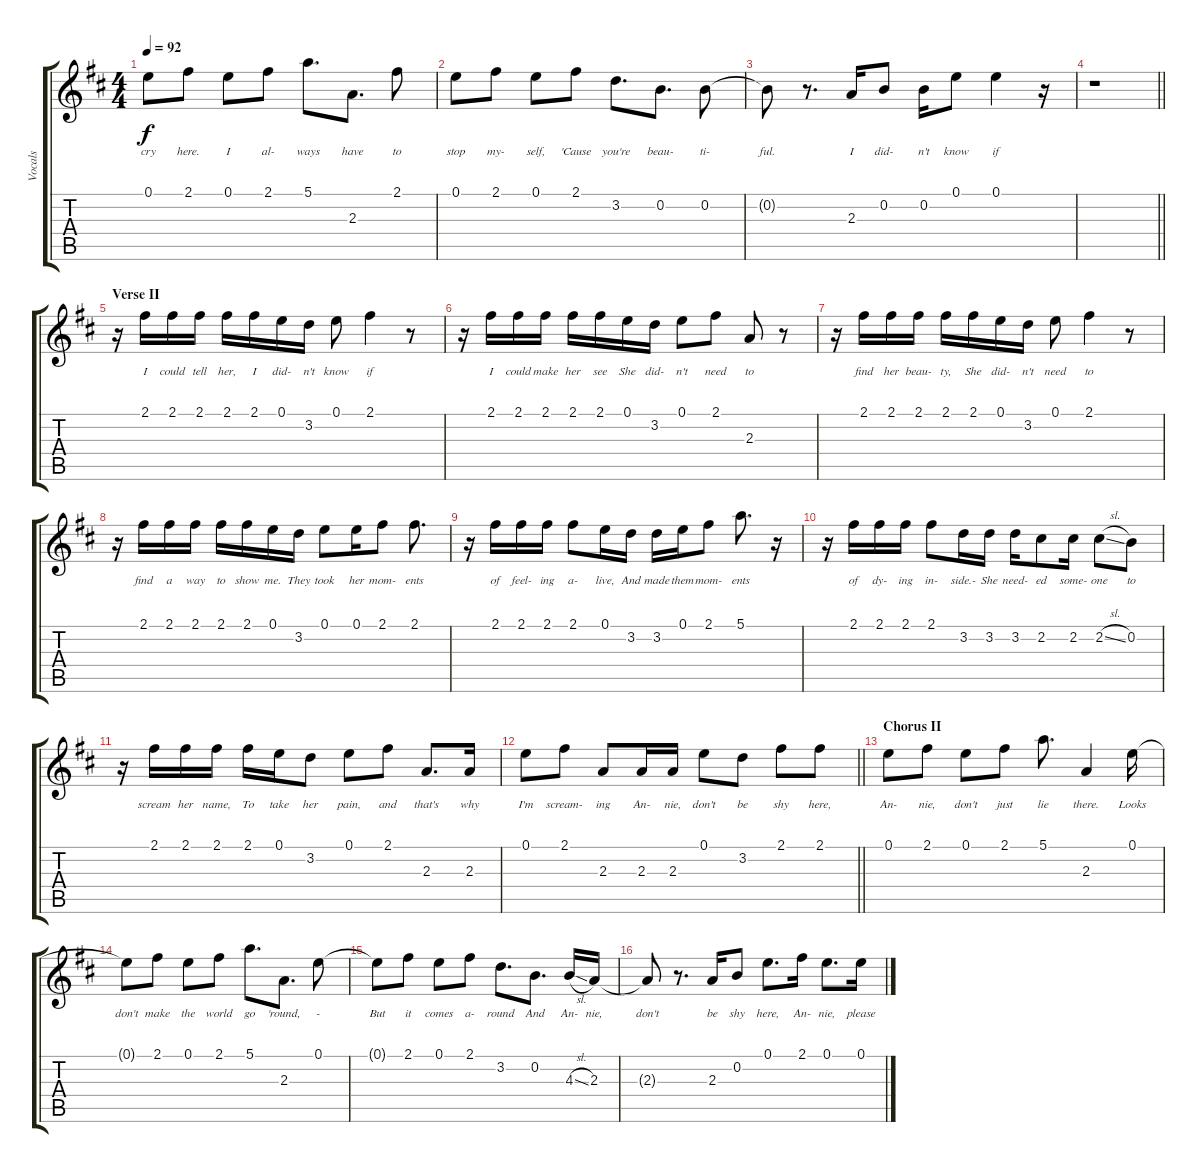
\track ("Vocals" "Vocals") {instrument electricguitarclean}
\staff {score tabs}
\tuning (E4 B3 G3 D3 A2 D2) {hide}
\ts (4 4)
\tempo 92
\clef g2
\ks d
0.1{t}.8{lyrics (0 "cry") lyrics (1 "") lyrics (2 "") lyrics (3 "") lyrics (4 "") dy f} 2.1.8{lyrics (0 "here.") lyrics (1 "") lyrics (2 "") lyrics (3 "") lyrics (4 "")} 0.1.8{lyrics (0 "I") lyrics (1 "") lyrics (2 "") lyrics (3 "") lyrics (4 "")} 2.1.8{lyrics (0 "al-") lyrics (1 "") lyrics (2 "") lyrics (3 "") lyrics (4 "")} 5.1.8{d lyrics (0 "ways") lyrics (1 "") lyrics (2 "") lyrics (3 "") lyrics (4 "")} 2.3.8{d lyrics (0 "have") lyrics (1 "") lyrics (2 "") lyrics (3 "") lyrics (4 "")} 2.1.8{lyrics (0 "to") lyrics (1 "") lyrics (2 "") lyrics (3 "") lyrics (4 "")} |
0.1.8{lyrics (0 "stop") lyrics (1 "") lyrics (2 "") lyrics (3 "") lyrics (4 "")} 2.1.8{lyrics (0 "my-") lyrics (1 "") lyrics (2 "") lyrics (3 "") lyrics (4 "")} 0.1.8{lyrics (0 "self,") lyrics (1 "") lyrics (2 "") lyrics (3 "") lyrics (4 "")} 2.1.8{lyrics (0 "'Cause") lyrics (1 "") lyrics (2 "") lyrics (3 "") lyrics (4 "")} 3.2.8{d lyrics (0 "you're") lyrics (1 "") lyrics (2 "") lyrics (3 "") lyrics (4 "")} 0.2.8{d lyrics (0 "beau-") lyrics (1 "") lyrics (2 "") lyrics (3 "") lyrics (4 "")} 0.2.8{lyrics (0 "ti-") lyrics (1 "") lyrics (2 "") lyrics (3 "") lyrics (4 "")} |
0.2{t}.8{lyrics (0 "ful.") lyrics (1 "") lyrics (2 "") lyrics (3 "") lyrics (4 "")} r.8{d} 2.3.16{lyrics (0 "I") lyrics (1 "") lyrics (2 "") lyrics (3 "") lyrics (4 "")} 0.2.8{lyrics (0 "did-") lyrics (1 "") lyrics (2 "") lyrics (3 "") lyrics (4 "")} 0.2.16{lyrics (0 "n't") lyrics (1 "") lyrics (2 "") lyrics (3 "") lyrics (4 "")} 0.1.8{lyrics (0 "know") lyrics (1 "") lyrics (2 "") lyrics (3 "") lyrics (4 "")} 0.1.4{lyrics (0 "if") lyrics (1 "") lyrics (2 "") lyrics (3 "") lyrics (4 "")} r.16 |
\barLineRight lightlight
r.1 |
\section ("" "Verse II")
r.16 2.1.16{lyrics (0 "I") lyrics (1 "") lyrics (2 "") lyrics (3 "") lyrics (4 "")} 2.1.16{lyrics (0 "could") lyrics (1 "") lyrics (2 "") lyrics (3 "") lyrics (4 "")} 2.1.16{lyrics (0 "tell") lyrics (1 "") lyrics (2 "") lyrics (3 "") lyrics (4 "")} 2.1.16{lyrics (0 "her,") lyrics (1 "") lyrics (2 "") lyrics (3 "") lyrics (4 "")} 2.1.16{lyrics (0 "I") lyrics (1 "") lyrics (2 "") lyrics (3 "") lyrics (4 "")} 0.1.16{lyrics (0 "did-") lyrics (1 "") lyrics (2 "") lyrics (3 "") lyrics (4 "")} 3.2.16{lyrics (0 "n't") lyrics (1 "") lyrics (2 "") lyrics (3 "") lyrics (4 "")} 0.1.8{lyrics (0 "know") lyrics (1 "") lyrics (2 "") lyrics (3 "") lyrics (4 "")} 2.1.4{lyrics (0 "if") lyrics (1 "") lyrics (2 "") lyrics (3 "") lyrics (4 "")} r.8 |
r.16 2.1.16{lyrics (0 "I") lyrics (1 "") lyrics (2 "") lyrics (3 "") lyrics (4 "")} 2.1.16{lyrics (0 "could") lyrics (1 "") lyrics (2 "") lyrics (3 "") lyrics (4 "")} 2.1.16{lyrics (0 "make") lyrics (1 "") lyrics (2 "") lyrics (3 "") lyrics (4 "")} 2.1.16{lyrics (0 "her") lyrics (1 "") lyrics (2 "") lyrics (3 "") lyrics (4 "")} 2.1.16{lyrics (0 "see") lyrics (1 "") lyrics (2 "") lyrics (3 "") lyrics (4 "")} 0.1.16{lyrics (0 "She") lyrics (1 "") lyrics (2 "") lyrics (3 "") lyrics (4 "")} 3.2.16{lyrics (0 "did-") lyrics (1 "") lyrics (2 "") lyrics (3 "") lyrics (4 "")} 0.1.8{lyrics (0 "n't") lyrics (1 "") lyrics (2 "") lyrics (3 "") lyrics (4 "")} 2.1.8{lyrics (0 "need") lyrics (1 "") lyrics (2 "") lyrics (3 "") lyrics (4 "")} 2.3.8{lyrics (0 "to") lyrics (1 "") lyrics (2 "") lyrics (3 "") lyrics (4 "")} r.8 |
r.16 2.1.16{lyrics (0 "find") lyrics (1 "") lyrics (2 "") lyrics (3 "") lyrics (4 "")} 2.1.16{lyrics (0 "her") lyrics (1 "") lyrics (2 "") lyrics (3 "") lyrics (4 "")} 2.1.16{lyrics (0 "beau-") lyrics (1 "") lyrics (2 "") lyrics (3 "") lyrics (4 "")} 2.1.16{lyrics (0 "ty,") lyrics (1 "") lyrics (2 "") lyrics (3 "") lyrics (4 "")} 2.1.16{lyrics (0 "She") lyrics (1 "") lyrics (2 "") lyrics (3 "") lyrics (4 "")} 0.1.16{lyrics (0 "did-") lyrics (1 "") lyrics (2 "") lyrics (3 "") lyrics (4 "")} 3.2.16{lyrics (0 "n't") lyrics (1 "") lyrics (2 "") lyrics (3 "") lyrics (4 "")} 0.1.8{lyrics (0 "need") lyrics (1 "") lyrics (2 "") lyrics (3 "") lyrics (4 "")} 2.1.4{lyrics (0 "to") lyrics (1 "") lyrics (2 "") lyrics (3 "") lyrics (4 "")} r.8 |
r.16 2.1.16{lyrics (0 "find") lyrics (1 "") lyrics (2 "") lyrics (3 "") lyrics (4 "")} 2.1.16{lyrics (0 "a") lyrics (1 "") lyrics (2 "") lyrics (3 "") lyrics (4 "")} 2.1.16{lyrics (0 "way") lyrics (1 "") lyrics (2 "") lyrics (3 "") lyrics (4 "")} 2.1.16{lyrics (0 "to") lyrics (1 "") lyrics (2 "") lyrics (3 "") lyrics (4 "")} 2.1.16{lyrics (0 "show") lyrics (1 "") lyrics (2 "") lyrics (3 "") lyrics (4 "")} 0.1.16{lyrics (0 "me.") lyrics (1 "") lyrics (2 "") lyrics (3 "") lyrics (4 "")} 3.2.16{lyrics (0 "They") lyrics (1 "") lyrics (2 "") lyrics (3 "") lyrics (4 "")} 0.1.8{lyrics (0 "took") lyrics (1 "") lyrics (2 "") lyrics (3 "") lyrics (4 "")} 0.1.16{lyrics (0 "her") lyrics (1 "") lyrics (2 "") lyrics (3 "") lyrics (4 "")} 2.1.8{lyrics (0 "mom-") lyrics (1 "") lyrics (2 "") lyrics (3 "") lyrics (4 "")} 2.1.8{d lyrics (0 "ents") lyrics (1 "") lyrics (2 "") lyrics (3 "") lyrics (4 "")} |
r.16 2.1.16{lyrics (0 "of") lyrics (1 "") lyrics (2 "") lyrics (3 "") lyrics (4 "")} 2.1.16{lyrics (0 "feel-") lyrics (1 "") lyrics (2 "") lyrics (3 "") lyrics (4 "")} 2.1.16{lyrics (0 "ing") lyrics (1 "") lyrics (2 "") lyrics (3 "") lyrics (4 "")} 2.1.8{lyrics (0 "a-") lyrics (1 "") lyrics (2 "") lyrics (3 "") lyrics (4 "")} 0.1.16{lyrics (0 "live,") lyrics (1 "") lyrics (2 "") lyrics (3 "") lyrics (4 "")} 3.2.16{lyrics (0 "And") lyrics (1 "") lyrics (2 "") lyrics (3 "") lyrics (4 "")} 3.2.16{lyrics (0 "made") lyrics (1 "") lyrics (2 "") lyrics (3 "") lyrics (4 "")} 0.1.16{lyrics (0 "them") lyrics (1 "") lyrics (2 "") lyrics (3 "") lyrics (4 "")} 2.1.8{lyrics (0 "mom-") lyrics (1 "") lyrics (2 "") lyrics (3 "") lyrics (4 "")} 5.1.8{d lyrics (0 "ents") lyrics (1 "") lyrics (2 "") lyrics (3 "") lyrics (4 "")} r.16 |
r.16 2.1.16{lyrics (0 "of") lyrics (1 "") lyrics (2 "") lyrics (3 "") lyrics (4 "")} 2.1.16{lyrics (0 "dy-") lyrics (1 "") lyrics (2 "") lyrics (3 "") lyrics (4 "")} 2.1.16{lyrics (0 "ing") lyrics (1 "") lyrics (2 "") lyrics (3 "") lyrics (4 "")} 2.1.8{lyrics (0 "in-") lyrics (1 "") lyrics (2 "") lyrics (3 "") lyrics (4 "")} 3.2.16{lyrics (0 "side.-") lyrics (1 "") lyrics (2 "") lyrics (3 "") lyrics (4 "")} 3.2.16{lyrics (0 "She") lyrics (1 "") lyrics (2 "") lyrics (3 "") lyrics (4 "")} 3.2.16{lyrics (0 "need-") lyrics (1 "") lyrics (2 "") lyrics (3 "") lyrics (4 "")} 2.2.8{lyrics (0 "ed") lyrics (1 "") lyrics (2 "") lyrics (3 "") lyrics (4 "")} 2.2.16{lyrics (0 "some-") lyrics (1 "") lyrics (2 "") lyrics (3 "") lyrics (4 "")} 2.2{sl}.8{lyrics (0 "one") lyrics (1 "") lyrics (2 "") lyrics (3 "") lyrics (4 "")} 0.2.8{lyrics (0 "to") lyrics (1 "") lyrics (2 "") lyrics (3 "") lyrics (4 "")} |
r.16 2.1.16{lyrics (0 "scream") lyrics (1 "") lyrics (2 "") lyrics (3 "") lyrics (4 "")} 2.1.16{lyrics (0 "her") lyrics (1 "") lyrics (2 "") lyrics (3 "") lyrics (4 "")} 2.1.16{lyrics (0 "name,") lyrics (1 "") lyrics (2 "") lyrics (3 "") lyrics (4 "")} 2.1.16{lyrics (0 "To") lyrics (1 "") lyrics (2 "") lyrics (3 "") lyrics (4 "")} 0.1.16{lyrics (0 "take") lyrics (1 "") lyrics (2 "") lyrics (3 "") lyrics (4 "")} 3.2.8{lyrics (0 "her") lyrics (1 "") lyrics (2 "") lyrics (3 "") lyrics (4 "")} 0.1.8{lyrics (0 "pain,") lyrics (1 "") lyrics (2 "") lyrics (3 "") lyrics (4 "")} 2.1.8{lyrics (0 "and") lyrics (1 "") lyrics (2 "") lyrics (3 "") lyrics (4 "")} 2.3.8{d lyrics (0 "that's") lyrics (1 "") lyrics (2 "") lyrics (3 "") lyrics (4 "")} 2.3.16{lyrics (0 "why") lyrics (1 "") lyrics (2 "") lyrics (3 "") lyrics (4 "")} |
\barLineRight lightlight
0.1.8{lyrics (0 "I'm") lyrics (1 "") lyrics (2 "") lyrics (3 "") lyrics (4 "")} 2.1.8{lyrics (0 "scream-") lyrics (1 "") lyrics (2 "") lyrics (3 "") lyrics (4 "")} 2.3.8{lyrics (0 "ing") lyrics (1 "") lyrics (2 "") lyrics (3 "") lyrics (4 "")} 2.3.16{lyrics (0 "An-") lyrics (1 "") lyrics (2 "") lyrics (3 "") lyrics (4 "")} 2.3.16{lyrics (0 "nie,") lyrics (1 "") lyrics (2 "") lyrics (3 "") lyrics (4 "")} 0.1.8{lyrics (0 "don't") lyrics (1 "") lyrics (2 "") lyrics (3 "") lyrics (4 "")} 3.2.8{lyrics (0 "be") lyrics (1 "") lyrics (2 "") lyrics (3 "") lyrics (4 "")} 2.1.8{lyrics (0 "shy") lyrics (1 "") lyrics (2 "") lyrics (3 "") lyrics (4 "")} 2.1.8{lyrics (0 "here,") lyrics (1 "") lyrics (2 "") lyrics (3 "") lyrics (4 "")} |
\section ("" "Chorus II")
0.1.8{lyrics (0 "An-") lyrics (1 "") lyrics (2 "") lyrics (3 "") lyrics (4 "")} 2.1.8{lyrics (0 "nie,") lyrics (1 "") lyrics (2 "") lyrics (3 "") lyrics (4 "")} 0.1.8{lyrics (0 "don't") lyrics (1 "") lyrics (2 "") lyrics (3 "") lyrics (4 "")} 2.1.8{lyrics (0 "just") lyrics (1 "") lyrics (2 "") lyrics (3 "") lyrics (4 "")} 5.1.8{d lyrics (0 "lie") lyrics (1 "") lyrics (2 "") lyrics (3 "") lyrics (4 "")} 2.3.4{lyrics (0 "there.") lyrics (1 "") lyrics (2 "") lyrics (3 "") lyrics (4 "")} 0.1.16{lyrics (0 "Looks") lyrics (1 "") lyrics (2 "") lyrics (3 "") lyrics (4 "")} |
0.1{t}.8{lyrics (0 "don't") lyrics (1 "") lyrics (2 "") lyrics (3 "") lyrics (4 "")} 2.1.8{lyrics (0 "make") lyrics (1 "") lyrics (2 "") lyrics (3 "") lyrics (4 "")} 0.1.8{lyrics (0 "the") lyrics (1 "") lyrics (2 "") lyrics (3 "") lyrics (4 "")} 2.1.8{lyrics (0 "world") lyrics (1 "") lyrics (2 "") lyrics (3 "") lyrics (4 "")} 5.1.8{d lyrics (0 "go") lyrics (1 "") lyrics (2 "") lyrics (3 "") lyrics (4 "")} 2.3.8{d lyrics (0 "'round,") lyrics (1 "") lyrics (2 "") lyrics (3 "") lyrics (4 "")} 0.1.8{lyrics (0 "-") lyrics (1 "") lyrics (2 "") lyrics (3 "") lyrics (4 "")} |
0.1{t}.8{lyrics (0 "But") lyrics (1 "") lyrics (2 "") lyrics (3 "") lyrics (4 "")} 2.1.8{lyrics (0 "it") lyrics (1 "") lyrics (2 "") lyrics (3 "") lyrics (4 "")} 0.1.8{lyrics (0 "comes") lyrics (1 "") lyrics (2 "") lyrics (3 "") lyrics (4 "")} 2.1.8{lyrics (0 "a-") lyrics (1 "") lyrics (2 "") lyrics (3 "") lyrics (4 "")} 3.2.8{d lyrics (0 "round") lyrics (1 "") lyrics (2 "") lyrics (3 "") lyrics (4 "")} 0.2.8{d lyrics (0 "And") lyrics (1 "") lyrics (2 "") lyrics (3 "") lyrics (4 "")} 4.3{sl}.16{lyrics (0 "An-") lyrics (1 "") lyrics (2 "") lyrics (3 "") lyrics (4 "")} 2.3.16{lyrics (0 "nie,") lyrics (1 "") lyrics (2 "") lyrics (3 "") lyrics (4 "")} |
2.3{t}.8{lyrics (0 "don't") lyrics (1 "") lyrics (2 "") lyrics (3 "") lyrics (4 "")} r.8{d} 2.3.16{lyrics (0 "be") lyrics (1 "") lyrics (2 "") lyrics (3 "") lyrics (4 "")} 0.2.8{lyrics (0 "shy") lyrics (1 "") lyrics (2 "") lyrics (3 "") lyrics (4 "")} 0.1.8{d lyrics (0 "here,") lyrics (1 "") lyrics (2 "") lyrics (3 "") lyrics (4 "")} 2.1.16{lyrics (0 "An-") lyrics (1 "") lyrics (2 "") lyrics (3 "") lyrics (4 "")} 0.1.8{d lyrics (0 "nie,") lyrics (1 "") lyrics (2 "") lyrics (3 "") lyrics (4 "")} 0.1.16{lyrics (0 "please") lyrics (1 "") lyrics (2 "") lyrics (3 "") lyrics (4 "")}
